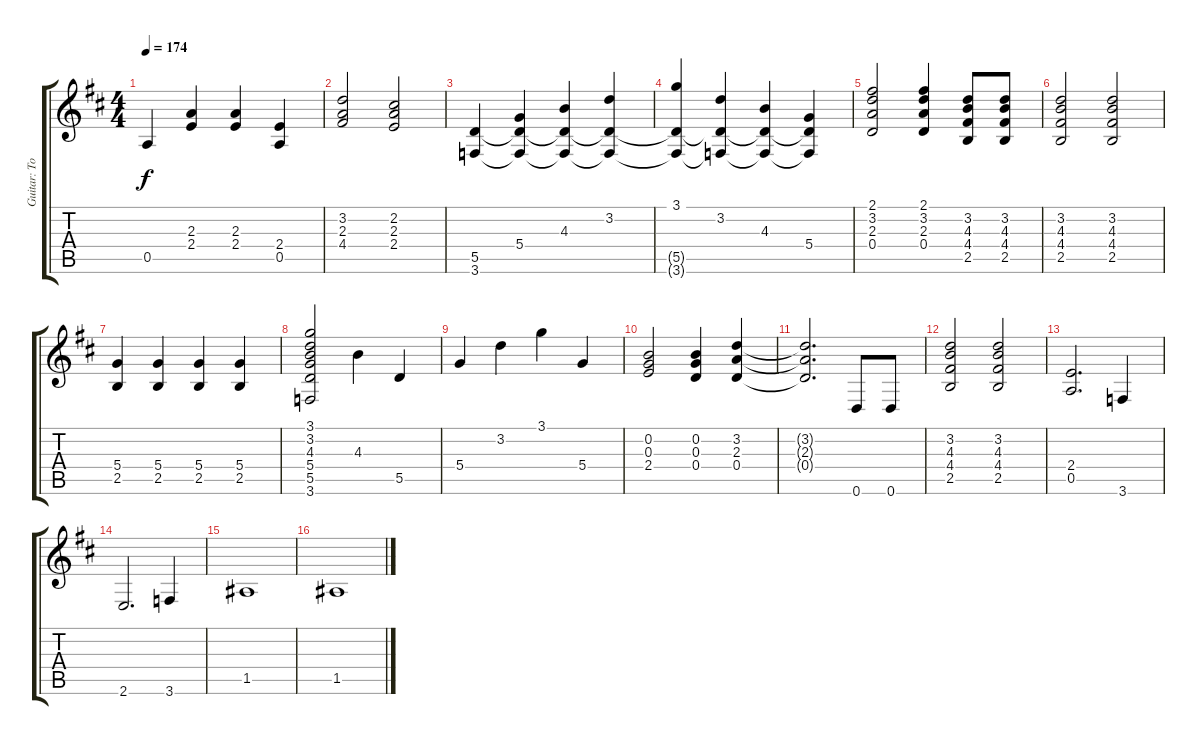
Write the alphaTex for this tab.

\track ("Guitar: Todd" "Guitar: To") {instrument distortionguitar}
\staff {score tabs}
\tuning (E4 B3 G3 D3 A2 D2) {hide}
\ts (4 4)
\tempo 174
\clef g2
\ks d
0.5.4{dy f} (2.3 2.4).4 (2.3 2.4).4 (2.4 0.5).4 |
(3.2 2.3 4.4).2 (2.2 2.3 2.4).2 |
(5.5 3.6).4 (5.4 5.5{t} 3.6{t}).4 (4.3 5.5{t} 3.6{t}).4 (3.2 5.5{t} 3.6{t}).4 |
(3.1 5.5{t} 3.6{t}).4 (3.2 5.5{t} 3.6{t}).4 (4.3 5.5{t} 3.6{t}).4 (5.4 5.5{t} 3.6{t}).4 |
(2.1 3.2 2.3 0.4).2 (2.1 3.2 2.3 0.4).4 (3.2 4.3 4.4 2.5).8 (3.2 4.3 4.4 2.5).8 |
(3.2 4.3 4.4 2.5).2 (3.2 4.3 4.4 2.5).2 |
(5.4 2.5).4 (5.4 2.5).4 (5.4 2.5).4 (5.4 2.5).4 |
(3.1 3.2 4.3 5.4 5.5 3.6).2 4.3.4 5.5.4 |
5.4.4 3.2.4 3.1.4 5.4.4 |
(0.2 0.3 2.4).2 (0.2 0.3 0.4).4 (3.2 2.3 0.4).4 |
(3.2{t} 2.3{t} 0.4{t}).2{d} 0.6.8 0.6.8 |
(3.2 4.3 4.4 2.5).2 (3.2 4.3 4.4 2.5).2 |
(2.4 0.5).2{d} 3.6.4 |
2.6.2{d} 3.6.4 |
1.5.1 |
1.5.1
